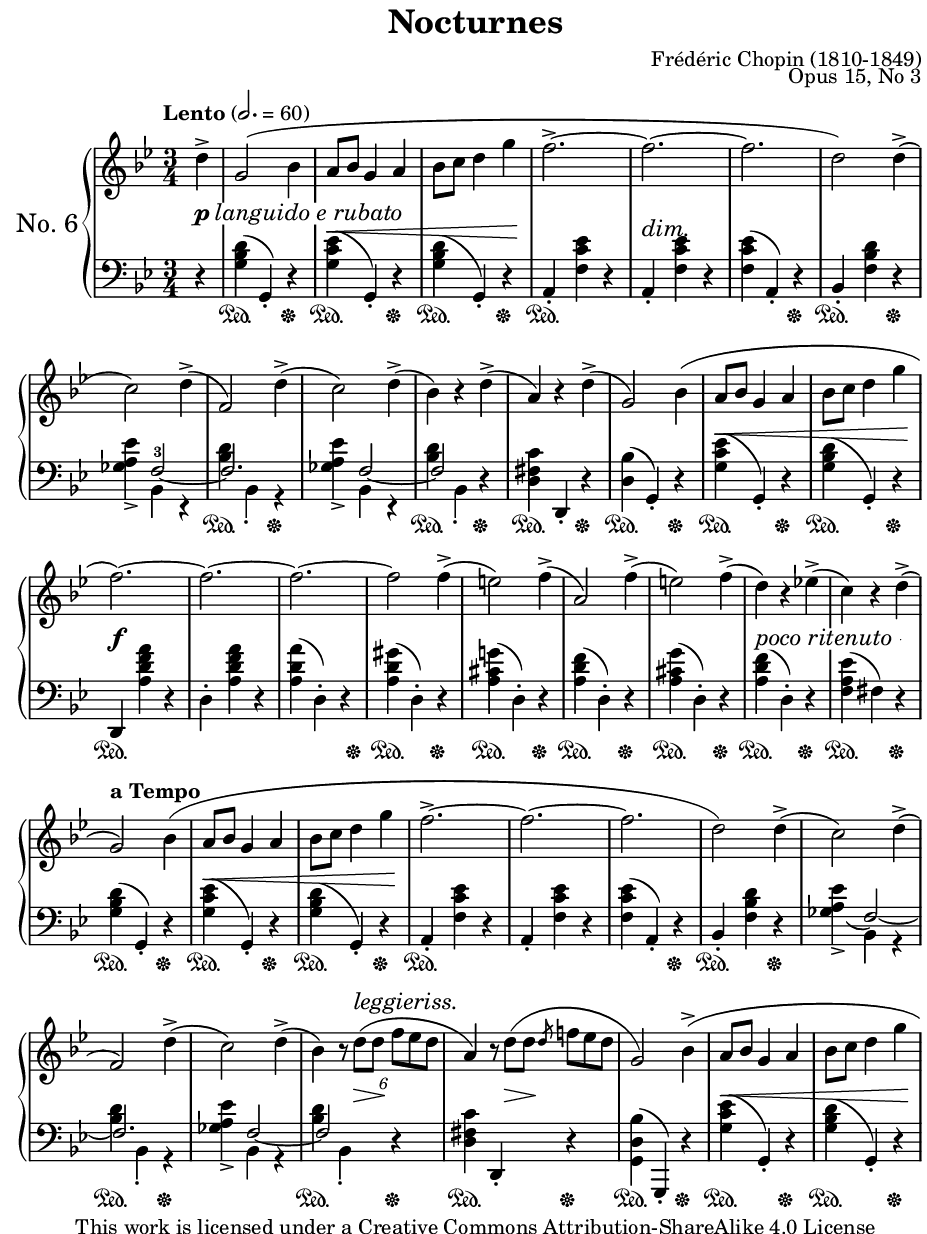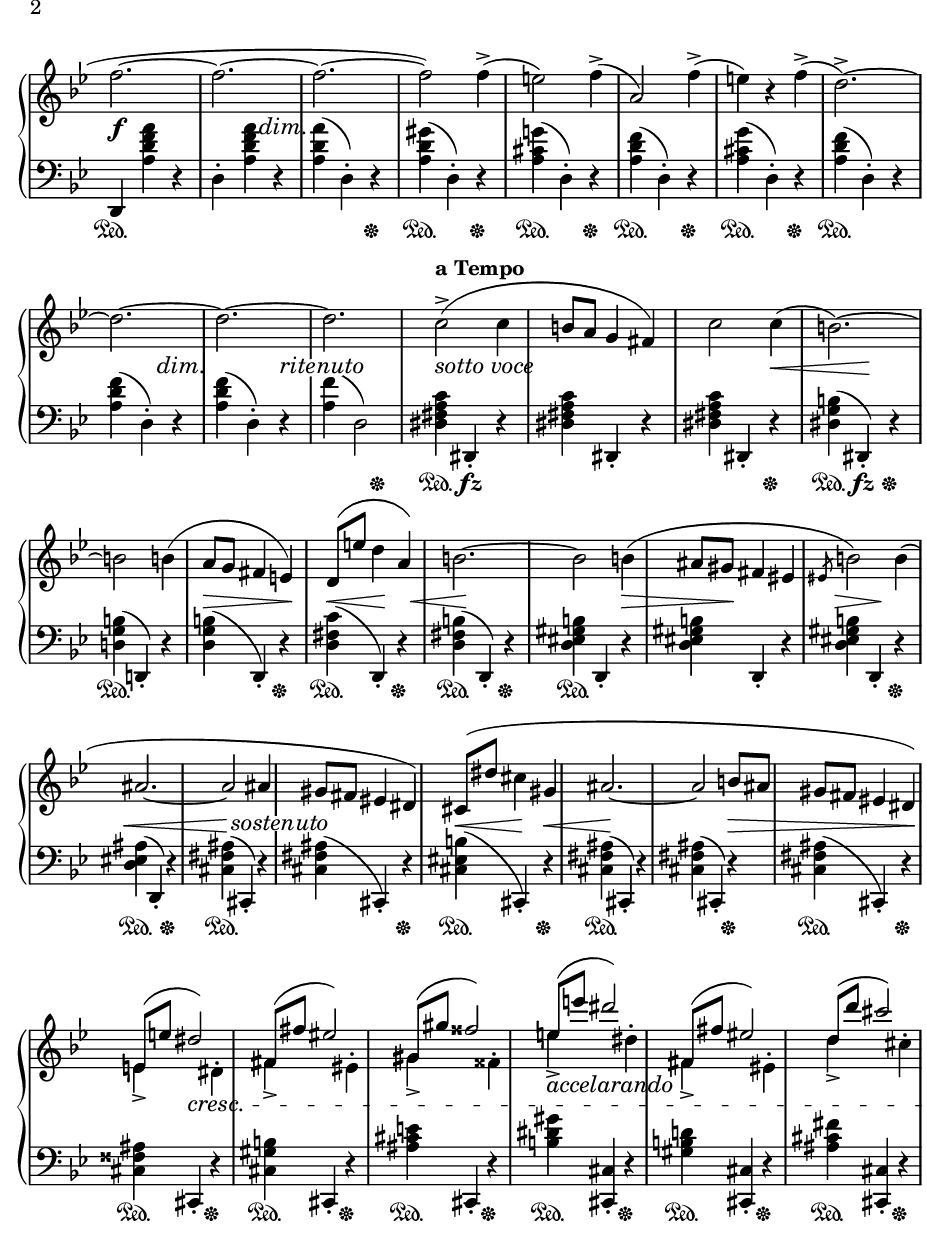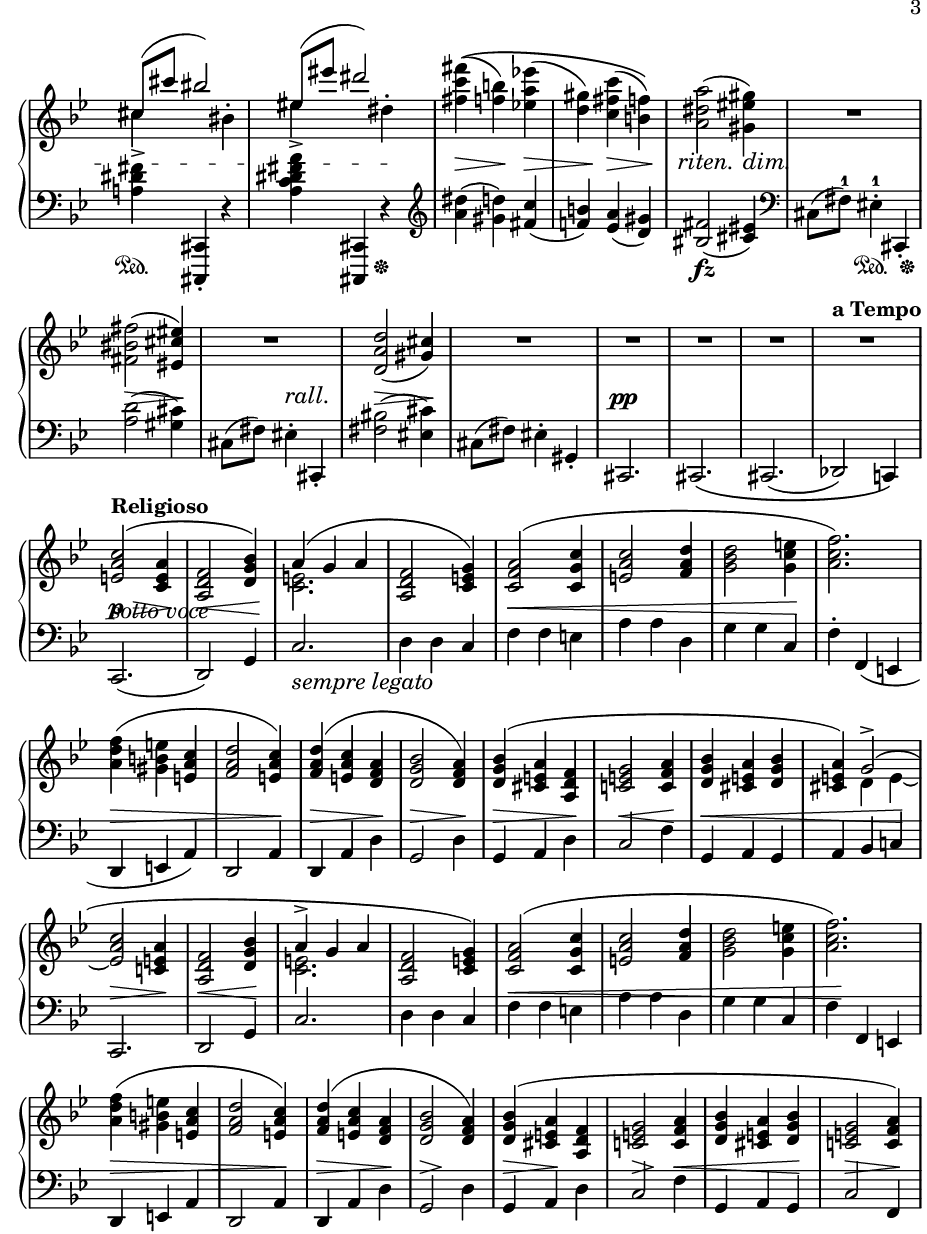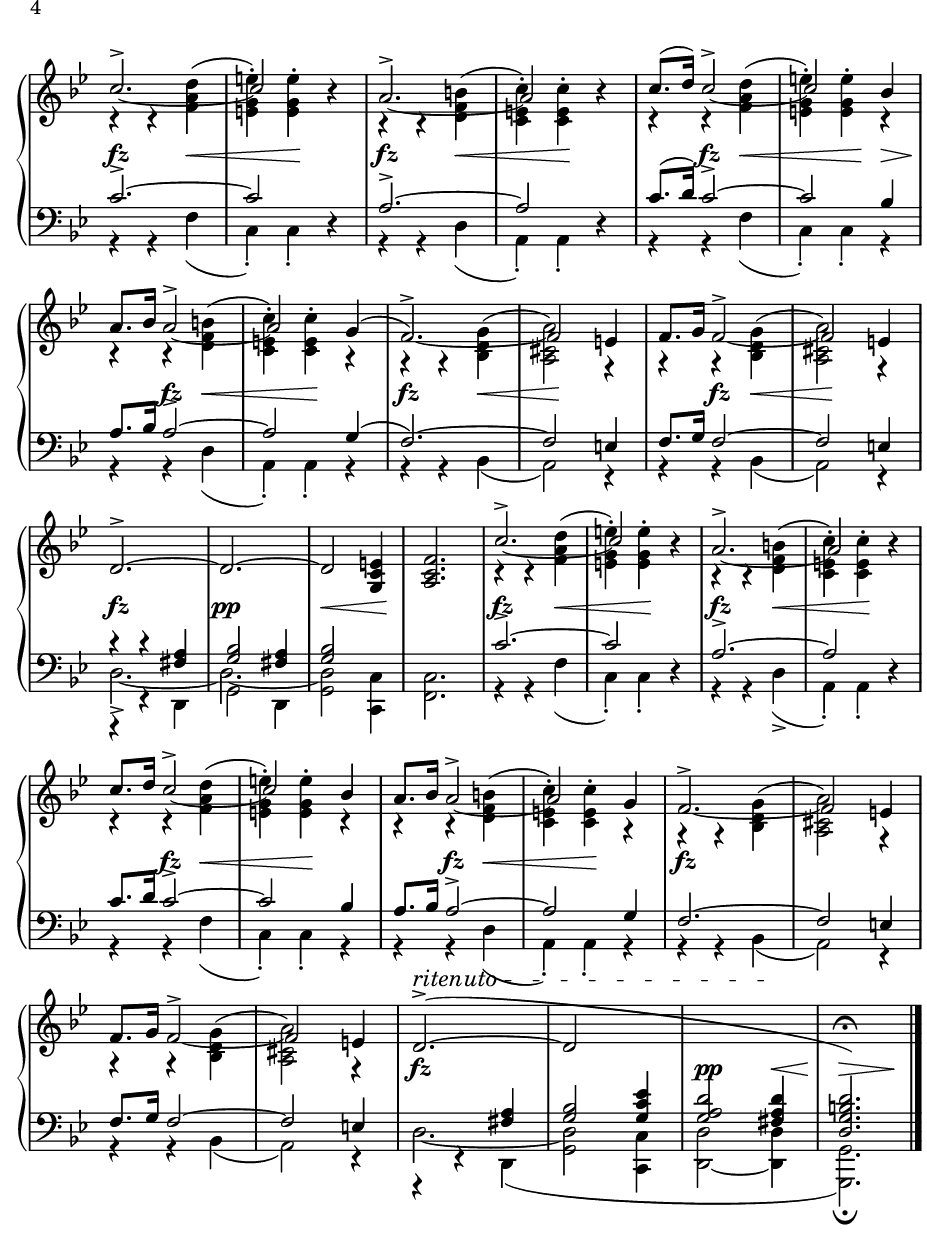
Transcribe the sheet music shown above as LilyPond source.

\version "2.22.1"

\version "2.22.1"

#(set! paper-alist
  (cons '("kobo" . (cons (* 15.7 cm) (* 20.9 cm))) paper-alist))
#(set-global-staff-size 18)

\header {
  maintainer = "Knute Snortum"
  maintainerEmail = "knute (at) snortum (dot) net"
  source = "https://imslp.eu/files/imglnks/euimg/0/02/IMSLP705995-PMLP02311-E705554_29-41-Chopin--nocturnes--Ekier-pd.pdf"
}

\paper {
  ragged-right = ##f
  ragged-last-bottom = ##f

  markup-system-spacing =
    #'((basic-distance . 2)
       (padding . 1)) % defaults: 1, 0.5

  system-system-spacing =
    #'((basic-distance . 6)
       (minimum-distance . 4)
       (padding . 3)
       (stretchability . 40)) % defaults: 12, 8, 1, 60

  last-bottom-spacing =
    #'((basic-distance . 2)
       (minimum-distance . 1)
       (padding . 2)
       (stretchability . 30)) % defaults 1, 0, 1, 30

  top-system-spacing.minimum-distance = 10

  #(set-paper-size "kobo")

  % These settings are scaled to paper-size
  top-margin = 0
  bottom-margin = 0
  left-margin = 5
  right-margin = 1

  tocTitleMarkup = \markup \huge \column {
    \fill-line { \null "Table of Contents" \null }
    \hspace #1
  }

  tocItemMarkup = \tocItemWithDotsMarkup
}

%...+....1....+....2....+....3....+....4....+....5....+....6....+....7....+....

\version "2.22.1"
\language "english"

\version "2.22.1"

% Redefine

staffUp   = \change Staff = "upper"
staffDown = \change Staff = "lower"

insideSlur = \once \override Script.avoid-slur = #'inside
textUnderSlur = {
  \once \override TextScript.avoid-slur = #'inside
  \once \override TextScript.outside-staff-priority = ##f
}
dynamicUnderSlur = { 
  \once \override DynamicLineSpanner.avoid-slur = #'inside
  \once \override DynamicLineSpanner.outside-staff-priority = ##f
}

slashFlag = \once \override Flag.stroke-style = "grace"

omitOneAccidental = \once \omit Accidental

onlyNoteHead = {
  \once \omit Stem
  \once \omit Flag
  \once \omit Dots
}

strictGraceOn = {
  \override Score.SpacingSpanner.strict-note-spacing = ##t
  \newSpacingSection
}

strictGraceOff = {
  \revert Score.SpacingSpanner.strict-note-spacing
  \newSpacingSection
}

tupletNumberOn = \undo \omit TupletNumber
tupletNumberOff = \omit TupletNumber

% Positions and shapes

forceHShiftAOn = \override NoteColumn.force-hshift = 0.5
forceHShiftBOn = \override NoteColumn.force-hshift = 0.85
forceHShiftC = \once \override NoteColumn.force-hshift = 1
forceHShiftD = \override NoteColumn.force-hshift = 3
forceHShiftD = \override NoteColumn.force-hshift = 0.7
forceHShiftE = \once \override NoteColumn.force-hshift = 0.375
forceHShiftF = \once \override NoteColumn.force-hshift = -0.325
forceHShiftOff = \override NoteColumn.force-hshift = 0

moveNoteColumnA = \once \override NoteColumn.X-offset = 4

columnShiftAOn = \override NoteColumn.X-offset = -0.5
columnShiftOff = \revert NoteColumn.X-offset 

accidentalShiftA = \once \override Accidental.X-offset = -0.75

moveFzA = 
  \tweak X-offset -3.5
  \tweak Y-offset -2
  \etc
moveFzB = 
  \tweak X-offset -3
  \tweak Y-offset -3
  \etc
moveTextA = \once \override TextScript.Y-offset = 5
moveTextB = \once \override TextScript.Y-offset = 3
moveHairpinA = \tweak Y-offset -1.6 \etc
movePedalA = 
  \tweak X-offset 4
  \tweak Y-offset -2
  \etc
movePedalB = \tweak Y-offset 4 \etc
moveRestA = \tweak Y-offset -1 \etc
moveConForza = 
  \tweak X-offset -3
  \tweak Y-offset -2
  \etc
moveTupletNumberA = \tweak TupletNumber.Y-offset 0 \etc
moveTupletNumberB = \tweak TupletNumber.Y-offset 4 \etc
moveFingerA = \tweak Y-offset 8 \etc
  
beamPositionsA = \once \override Beam.positions = #'(-6 . -5)
beamPositionsB = \once \override Beam.positions = #'(-0.5 . -0.7) % d-c
beamPositionsC = \once \override Beam.positions = #'(-0.4 . 0) % d-e
beamPositionsD = \once \override Beam.positions = #'(0.8 . 1.2) % f-g
beamPositionsE = \once \override Beam.positions = #'(1.6 . 1.2) % a-g
beamPositionsF = \once \override Beam.positions = #'(0.2 . 0.6) % e-f
beamPositionsG = \once \override Beam.positions = #'(2.4 . 3.2) % c-e
beamPositionsH = \once \override Beam.positions = #'(2 . 1) % b-a
beamPositionsI = \once \override Beam.positions = #'(2.8 . 2.8) % d-d
beamPositionsJ = \once \override Beam.positions = #'(0.3 . 0) % f-e
beamPositionsK = \once \override Beam.positions = #'(1 . 1.4) % a-b
beamPositionsL = \once \override Beam.positions = #'(2.4 . 2) % c-b
beamPositionsM = \once \override Beam.positions = #'(1 . 1.4) % g-a
beamPositionsN = \once \override Beam.positions = #'(2.4 . 2.8) % c-d
beamPositionsO = \once \override Beam.positions = #'(1 . 1) % g-g
beamPositionsP = \once \override Beam.positions = #'(0.8 . 0.8) % f-f
beamPositionsQ = \once \override Beam.positions = #'(-0.8 . -0.4) % c-d (down)
beamPositionsR = \once \override Beam.positions = #'(1.2 . 1.8) % c-d (bass)
beamPositionsS = \once \override Beam.positions = #'(7 . 6.5)
beamPositionsT = \once \override Beam.positions = #'(5 . 5.5)
beamPositionsU = \once \override Beam.positions = #'(6 . 6.5)
beamPositionsV = \once \override Beam.positions = #'(6.5 . 7)
beamPositionsW = \once \override Beam.positions = #'(2.4 . 2.4) % c-c

stemLengthA = \once \override Stem.length = 7.5
stemLengthB = \once \override Stem.length = 5.25

tieShapeA = \shape #'((0 . 0) (0 . -1) (0 . -1) (0 . 0)) \etc
tieShapeB = \shape #'((0 . -1) (0 . -0.5) (0 . 0) (0 . 0)) \etc
tieShapeC = \shape #'((0 . 0) (0 . -0.1) (0 . -0.1) (-0.2 . 0.4)) \etc
tieShapeD = \shape #'((0 . 0) (0 . 0.1) (0 . 0.1) (0 . 0.4)) \etc
slurShapeA = \shape #'((-0.25 . 0.75) (0 . 0.5) (0 . 0) (0 . 0)) \etc
slurShapeB = \shape #'((0 . 0) (0 . 0) (0 . 1) (0 . 0)) \etc
slurShapeC = \shape #'((0 . 0) (0 . 3.25) (0 . 1.5) (0 . -1)) \etc
slurShapeD = \shape #'((0 . 1) (0 . 1) (0 . 1) (0 . 1)) \etc
slurShapeE = \shape #'((0 . -1) (0 . 0.5) (0 . 0.5) (0 . -1)) \etc
slurShapeF = \shape #'((0 . 0) (0 . 0) (0 . 0) (-0.75 . -0.5)) \etc
slurPositionA = \tweak positions #'(0 . 3) \etc

% Markup

semplice = \markup \large \italic \whiteout "semplice e tranquillo"
sempreLeg = \markup \large \italic "sempre legato"
dolciss = \markup \large \italic "dolciss."
dolcissSmall = \markup \small \italic "dolciss."
delicatiss = \markup \large \italic "delicatiss."
ossia = \markup \small \italic "ossia"
dimm = \markup \large \italic "dim."
ppPocoRit = \markup { \dynamic pp \large \italic "e poco ritenuto" }
fzm = \markup \dynamic fz
aTempo = \markup \large \italic "a tempo"
sottoVoce = \markup \large \italic "sotto voce"
crescm = \markup \large \italic "cresc."
pfzSempre = \markup { \dynamic { p fz } \large \italic "sempre legato" }
rallECalan = \markup \large \italic "rall. e calando"
conFuoco = \markup \large \italic "con fuoco"
conFuocoTempo = \markup {
 \bold "con fuoco"
 \concat {
   (
   \smaller \general-align #Y #DOWN \note {4} #1
   " = 84"
   )
 }
}
sostenuto = \markup \large \italic \whiteout "sostenuto"
leggiero = \markup \large \italic "leggiero"
iDuePed = \markup \italic "(i due Ped.)"
conForza = \markup \large \italic "con forza"
unaCordaM = \markup \italic "(una corda)"
ppEPocoRit = \markup { \dynamic pp \large \italic "e poco ritenuto" }
decrescm = \markup \large \italic "decresc."
dolce = \markup \large \italic "dolce"
leggierissimo = \markup \large \italic "leggierissimo"
rall = \markup \large \italic "rall."
smorzando = \markup \large \italic "smorzando"
stringendo = \markup \large \italic "stringendo"
ritenuto = \markup \large \italic "ritenuto"
pLangERubato = \markup { 
  \dynamic p \large \italic \whiteout "languido e rubato" 
}
leggieriss = \markup \large \italic "leggieriss."
ritenutoWO = \markup {
  \large \italic \override #'((style . outline) (thickness . 3)) 
  \whiteout "ritenuto"
}
accelarando = \markup \large \italic "accelarando"
riten = \markup \large \italic "riten."

threeOne = \finger \markup \overtie #"31"

% Scheme functions

forceStemLength =
#(define-music-function (len) (number?)
   (once
    (propertyOverride
     '(Stem after-line-breaking)
     (lambda (grob)
       (let ((beam (ly:grob-object grob 'beam)))
         (ly:grob-property beam 'quantized-positions)
         (ly:grob-set-property! grob 'length len))))))

% ly:expect-warning only works to supress once.  This function allows
% you to specify the number of times a warning appears.
#(define ly:expect-warning-times (lambda args
   (for-each (lambda _ (apply ly:expect-warning (cdr args)))
             (iota (car args)))))

\include "articulate.ly"

voiceSix = #(context-spec-music (make-voice-props-set 5) 'Voice)

global = {
  \time 3/4
  \key g \minor
  \accidentalStyle piano
}

rightHandUpper = \relative {
  \oneVoice
  \partial 4 d''4->
  g,2( bf4 |
  a8 bf g4 a |
  bf8 c d4 g |
  f2.->~ |
  f2.~ |
  f2. |
  d2) d4->( |
  c2) d4->( |

  \barNumberCheck 9
  f,2) d'4->( |
  c2) d4->( |
  bf4) r d->( |
  a4) r d->( |
  g,2) bf4( |
  a8 bf g4 a |
  bf8 c d4 g |
  f2.)~ |

  \barNumberCheck 17
  f2.~ |
  f2.~ |
  f2 f4->( |
  e2) f4->( |
  a,2) f'4->( |
  e2) f4->( |
  d4) r ef->( |
  c4) r d->( |

  \barNumberCheck 25
  \tempo "a Tempo"
  g,2) bf4( |
  a8 bf g4 a |
  bf8 c d4 g |
  f2.->~ |
  f2.~ |
  f2. |
  d2) d4->( |
  c2) d4->( |

  \barNumberCheck 33
  f,2) d'4->( |
  c2) d4->( |
  bf4) \omit TupletBracket \tuplet 6/4 { r8 d(^\leggieriss d f ef d } |
  a4) \tupletNumberOff \tuplet 6/4 { r8 d( d \slashedGrace { d8 } f ef d } |
  g,2) bf4->( |
  a8 bf g4 a |
  bf8 c d4 g |
  f2.~ |

  \barNumberCheck 41
  f2.~ |
  f2.~ |
  f2) f4->( |
  e2) f4->( |
  a,2) f'4->( |
  e4) r f->( |
  d2.->)~ |
  d2.~ |

  \barNumberCheck 49
  d2.~ |
  d2. |
  \tempo "a Tempo"
  c2->( c4 |
  b8 a g4 fs) |
  c'2 c4( |
  b2.)~ |
  b2 b4( |
  a8 g fs4 e) |

  \barNumberCheck 57
  d8( e' d4 a) |
  b2.~ |
  b2 b4( |
  as8 gs fs4 es |
  \slashedGrace { es8 } b'2) b4( |
  as2.~ |
  as2 as4 |
  gs8 fs es4 ds) |

  \barNumberCheck 65
  cs8( ds' cs4 gs |
  as2.~ |
  as2 b8 as |
  gs8 fs es4 ds) |
  \voiceOne
  e8( e' ds2) |
  fs,8( fs' es2) |
  gs,8( gs' fss2) |
  e8( e' ds2) |

  \barNumberCheck 73
  fs,,8( fs' es2) |
  d8( d' cs2) |
  cs,8( cs' bs2) |
  es,8( es' ds2) |
  \oneVoice
  <fs, c' fs>4\(( <f b>) <ef a ef'>( |
  <d gs>4) <c fs c'>( <b f'>)\) |
  <a ds a'>2( <gs es' gs>4) |
  R2. |

  \barNumberCheck 81
  <fs bs fs'>2( <es cs' es>4) |
  R2. |
  <d a' d>2( <gs cs>4) |
  R2. * 4 |
  \tempo "a Tempo"
  R2. |

  \barNumberCheck 89
  \tempo "Religioso"
  <e a c>2^( <c e a>4 |
  <a d f>2 <d g bf>4) |
  \voiceOne
  a'4( g a |
  \oneVoice
  <a, d f>2 <c e g>4) |
  <c f a>2( <c g' c>4 |
  <e a c>2 <f a d>4 |
  <g bf d>2 <g c e>4 |
  <a c f>2.) |

  \barNumberCheck 97
  <a d f>4( <gs b e> <e a c> |
  <f a d>2 <e a c>4) |
  <f a d>4^( <e a c> <d f a> |
  <d g bf>2 <d f a>4) |
  <d g bf>4^( <cs e a> <a d f> |
  <c e g>2 <c f a>4 |
  <d g bf>4 <cs e a> <d g bf> |
  <cs e a>4) \voiceOne g'2->( |

  \barNumberCheck 105
  s2 <c, e a>4 |
  <a d f>2 <d g bf>4 |
  a'4-> g a |
  \oneVoice
  <a, d f>2 <c e g>4) |
  <c f a>2( <c g' c>4 |
  <e a c>2 <f a d>4 |
  <g bf d>2 <g c e>4 |
  <a c f>2.) |

  \barNumberCheck 113
  <a d f>4( <gs b e> <e a c> |
  <f a d>2 <e a c>4) |
  <f a d>4^( <e a c> <d f a> |
  <d g bf>2 <d f a>4) |
  <d g bf>4^( <cs e a> <a d f> |
  <c e g>2 <c f a>4 |
  <d g bf>4 <cs e a> <d g bf> |
  <c e g>2 <c f a>4) |

  \barNumberCheck 121
  \voiceOne c'2.^>-\tieShapeC _~ |
  c2 \oneVoice r4 |
  \voiceOne a2.^>-\tieShapeC _~ |
  a2 \oneVoice r4 |
  \voiceOne c8.^( d16) c2^>-\tieShapeC _~ |
  c2 bf4 |
  a8. bf16 a2^>-\tieShapeC _~ |
  a2 g4^( |

  \barNumberCheck 129
  f2.^>)-\tieShapeD _~ |
  f2 e4 |
  f8. g16 f2^>-\tieShapeD _~ |
  f2 e4 |
  d2.->~ |
  d2.~ |
  d2 <g, c e>4 |
  <a c f>2. |

  \barNumberCheck 137
  c'2.->-\tieShapeC _~ |
  c2 \oneVoice r4 |
  \voiceOne a2.->-\tieShapeC _~ |
  a2 \oneVoice r4 |
  \voiceOne c8. d16 c2->-\tieShapeC _~ |
  c2 bf4 |
  a8. bf16 a2->-\tieShapeC _~ |
  a2 g4 |

  \barNumberCheck 145
  f2.->-\tieShapeD _~ |
  f2 e4 |
  f8. g16 f2->-\tieShapeD _~ |
  f2 e4 |
  \set crescendoText = \ritenuto
  \set crescendoSpanner = #'text
  d2.->~(-\tweak Y-offset 2.5 ^\< |
  d2 \staffDown <g, c ef>4 |
  <g a d>2 <fs a d>4\! |
  <d g b d>2.)-\tweak Y-offset 11 \fermata |
  \bar "|."
}

rightHandLower = \relative {
  \voiceTwo
  \partial 4 s4
  s2. * 8 |

  \barNumberCheck 9
  s2. * 8 |

  \barNumberCheck 17
  s2. * 8 |

  \barNumberCheck 25
  s2. * 8 |

  \barNumberCheck 33
  s2. * 8 |

  \barNumberCheck 41
  s2. * 8 |

  \barNumberCheck 49
  s2. * 8 |

  \barNumberCheck 57
  s2. * 8 |

  \barNumberCheck 65
  s2. * 4 |
  e'4-> s ds^. |
  fs4-> s es^. |
  gs4-> s fss^. |
  e'4->_\accelarando s ds^. |

  \barNumberCheck 73
  fs,4-> s es^. |
  d'4-> s cs^. |
  cs4-> s bs^. |
  es4-> s ds^. |
  s2. * 4 |

  \barNumberCheck 81
  s2. * 8 |

  \barNumberCheck 89
  s2. * 2 |
  <c, e>2. |
  s2. * 5 |

  \barNumberCheck 97
  s2. * 7 |
  s4 d e~ |

  \barNumberCheck 105
  \voiceOne
  \omitOneAccidental <e a c>2 s4 |
  s2. |
  \voiceTwo
  <c e>2. |
  s2. * 5 |

  \barNumberCheck 113
  s2. * 8 |

  \barNumberCheck 121
  r4 r <f a d>^( |
  <e g e'>4^.) q^. s |
  r4 r <d f b>^( |
  <c e c'>4^.) q^. s |
  r4 r <f a d>^( |
  <e g e'>4^.) q^. r |
  r4 r <d f b>4^( |
  <c e c'>4^.) q^. r |

  \barNumberCheck 129
  r4 r <bf d g>^( |
  <a cs a'>2) r4 |
  r4 r <bf d g>^( |
  <a cs a'>2) r4 |
  \staffDown \voiceThree r4 r <fs a> |
  <g bf>2 <fs a>4 |
  <g bf>2 s4 |
  s2. |

  \barNumberCheck 137
  \voiceTwo \staffUp r4 r <f' a d>^( |
  <e g e'>4^.) q^. s |
  r4 r <d f b>^( |
  <c e c'>4^.) q^. s |
  r4 r <f a d>^( |
  <e g e'>4^.) q^. r |
  r4 r <d f b>^( |
  <c e c'>4^.) q^. r |

  \barNumberCheck 145
  r4 r <bf d g>^( |
  <a cs a'>2) r4 |
  r4 r <bf d g>^( |
  <a cs a'>2) r4 |
  s2 \staffDown \stemUp <fs a>4 |
  <g bf>2 s4 |
  s2. * 2 |
}

rightHand = <<
  \clef treble
  \global
  \tempo "Lento" 2. = 60
  \new Voice \rightHandUpper
  \new Voice \rightHandLower
>>

leftHandUpper = \relative {
  \oneVoice
  \partial 4 r4
  <g bf d>4( g,-.) r |
  <g' c ef>4( g,-.) r |
  <g' bf d>4( g,-.) r |
  a4-. <f' c' ef> r |
  a,4-. <f' c' ef> r |
  <f c' ef>( a,-.) r |
  bf4-. <f' bf d> r |
  \voiceThree
  s4 f2-3_~ |

  \barNumberCheck 9
  f2. |
  s4 f2_~ |
  f2 \oneVoice r4 |
  <d fs c'>4 d,-. r |
  <d' bf'>4( g,-.) r |
  <g' c ef>4( g,-.) r |
  <g' bf d>4( g,-.) r |
  d4 <a'' d f a> r |

  \barNumberCheck 17
  d,4-. <a' d f a> r |
  <a d a'>4( d,-.) r |
  <a' d gs>4( d,-.) r |
  <a' cs g'>4( d,-.) r |
  <a' d f>4( d,-.) r |
  <a' cs g'>4( d,-.) r |
  <a' d f>4( d,-.) r |
  <f a ef'>4( fs) r |

  \barNumberCheck 25
  <g bf d>4( g,-.) r |
  <g' c ef>4( g,-.) r |
  <g' bf d>4( g,-.) r |
  a4-. <f' c' ef> r |
  a,4-. <f' c' ef> r |
  <f c' ef>( a,-.) r |
  bf4-. <f' bf d> r |
  \voiceThree
  \hideNotes gf4_( \unHideNotes f2)_~ |

  \barNumberCheck 33
  f2. |
  s4 f2_~ |
  f2 \oneVoice r4 |
  <d fs c'>4 d,-. r |
  <g d' bf'>4( g,-.) r |
  <g'' c ef>4( g,-.) r |
  <g' bf d>4( g,-.) r |
  d4 <a'' d f a> r |

  \barNumberCheck 41
  d,4-. <a' d f a> r |
  <a d a'>4( d,-.) r |
  <a' d gs>4( d,-.) r |
  <a' cs g'>4( d,-.) r |
  <a' d f>4( d,-.) r |
  <a' cs g'>4( d,-.) r |
  <a' d f>4( d,-.) r |
  <a' d f>4( d,-.) r |

  \barNumberCheck 49
  <a' d f>4( d,-.) r |
  <a' f'>4( d,2) |
  <ds fs a c>4 ds,-._\fz r |
  <ds' fs a c>4 ds,-. r |
  <ds' fs a c>4 ds,-. r |
  <ds' g b>4( ds,-.)_\fz r |
  <d' g b>( d,-.) r |
  <d' g b>( d,-.) r |

  \barNumberCheck 57
  <d' fs c'>4( d,-.) r |
  <d' fs b>4( d,-.) r |
  \repeat unfold 3 { <d' es gs b>4 d,-. r | }
  <d' es as>4( d,-.) r |
  <cs' fs as>4( cs,4-.) r |
  <cs' fs as>4( cs,4-.) r |

  \barNumberCheck 65
  <cs' es b'>4( cs,-.) r |
  \repeat unfold 3 { <cs' fs as>4( cs,-.) r | }
  <cs' fss as>4 cs,-. r |
  <cs' gs' b>4 cs,-. r |
  <as'' cs e>4 cs,,-. r |
  <b'' ds gs>4 <cs,, cs'>-. r |

  \barNumberCheck 73
  <gs'' b d>4 <cs,, cs'>-. r |
  <as'' cs fs>4 <cs,, cs'>-. r |
  <a'' ds fs>4 <cs,,, cs'>-. r |
  <a''' c ds fs a>4 <cs,,, cs'> r |
  \clef treble
  <a'''' ds>4( <gs d'>) <fs c'>( |
  <f b>4) <ef a>( <d gs>) |
  <bs fs'>2(_\fz <cs es>4) |
  \clef bass cs,8( fs-1) es4-.-1 cs,-. |

  \barNumberCheck 81
  <a'' d>2( <gs cs>4) |
  cs,8( fs) es4-. cs,-. |
  <fs' bs>2( <es cs'>4) |
  cs8( fs) es4-. gs,-. |
  cs,2. |
  cs2.\( |
  cs2.( |
  df2) c4\) |

  \barNumberCheck 89
  c2.(^\sottoVoce |
  d2) g4 |
  c2._\sempreLeg |
  d4 d c |
  f4 f e |
  a4 a d, |
  g4 g c, |
  f4-. f,( e |

  \barNumberCheck 97
  d4 e a) |
  d,2 a'4 |
  d,4 a' d |
  g,2 d'4 |
  g,4 a d |
  c2 f4 |
  g,4 a g |
  a4 bf c |

  \barNumberCheck 105
  c,2. |
  d2 g4 |
  c2. |
  d4 d c |
  f4 f e |
  a4 a d, |
  g4 g c, |
  f f, e |

  \barNumberCheck 113
  d4 e a |
  d,2 a'4 |
  d,4 a' d |
  g,2 d'4 |
  g,4 a d |
  c2 f4 |
  g,4 a g|
  c2 f,4 |

  \barNumberCheck 121
  \voiceThree c''2.^>~ |
  c2 \oneVoice r4 |
  \voiceThree a2.^>~ |
  a2 \oneVoice r4 |
  \voiceThree c8.^( d16) c2^>~ |
  c2 bf4 |
  a8. bf16 a2^>~ |
  a2 g4^( |

  \barNumberCheck 129
  f2.)~ |
  f2 e4 |
  f8. g16 f2~ |
  f2 e4 |
  \voiceSix d2.->~ |
  d2.~ |
  <g, d'>2 \voiceFour <c, c'>4 |
  <f c'>2. |

  \barNumberCheck 137
  \voiceThree c''2.->~ |
  c2 \oneVoice r4 |
  \voiceThree a2.->~ |
  a2 \oneVoice r4
  \voiceThree c8. d16 c2->~ |
  c2 bf4 |
  a8. bf16 a2->~ |
  a2 g4 |

  \barNumberCheck 145
  f2.~ |
  f2 e4 |
  f8. g16 f2~ |
  f2 e4 |
  \voiceFour d2.~ |
  <g, d'>2 s4 |
  s2. * 2 |
}

leftHandLower = \relative {
  \voiceFour
  \partial 4 s4
  s2. * 7 |
  <gf a ef'>4-> bf, \tweak Y-offset -3 r |

  \barNumberCheck 9
  <bf' d>4 bf,-. r |
  <gf' a ef'>4-> bf, \tweak Y-offset -3 r |
  <bf' d>4 bf,-. s |
  s2. * 5 |

  \barNumberCheck 17
  s2. * 8 |

  \barNumberCheck 25
  s2. * 7 |
  <gf' a ef'>4-> bf, r |

  \barNumberCheck 33
  <bf' d> bf,-. r |
  <gf' a ef'>4-> bf, r |
  <bf' d> bf,-. s |
  s2. * 5 |

    \barNumberCheck 41
  s2. * 8 |

  \barNumberCheck 49
  s2. * 8 |

  \barNumberCheck 57
  s2. * 8 |

  \barNumberCheck 65
  s2. * 8 |

  \barNumberCheck 73
  s2. * 8 |

  \barNumberCheck 81
  s2. * 8 |

  \barNumberCheck 89
  s2. * 8 |

  \barNumberCheck 97
  s2. * 8 |

  \barNumberCheck 105
  s2. * 8 |

  \barNumberCheck 113
  s2. * 8 |

  \barNumberCheck 121
  r4 r f'( |
  c4-.) c-. s |
  r4 r d( |
  a4-.) a-. s |
  r4 r f'( |
  c4-.) c-. r |
  r4 r d( |
  a-.) a-. r |

  \barNumberCheck 129
  r4 r bf( |
  a2) r4 |
  r4 r bf( |
  a2) r4 |
  r4 r d, |
  g2 d4 |
  s2. * 2 |

  \barNumberCheck 137
  \voiceFour r4 r f'( |
  c4-.) c-. s |
  r4 r d->( |
  a4-.) a-. s |
  r4 r f'( |
  c4-.) c-. r |
  r4 r d( |
  a4-.) a-. r |

  \barNumberCheck 145
  r4 r bf( |
  a2) r4 |
  r4 r bf( |
  a2) r4 |
  \voiceSix r4 r d,4( |
  s2 \voiceFour <c c'>4 |
  <d~ d'>2 q4 |
  <g, g'>2.)\fermata |
}

leftHand = <<
  \clef bass
  \global
  \new Voice \leftHandUpper
  \new Voice \leftHandLower
>>

dynamics = {
  \override TextScript.Y-offset = -0.5
  \partial 4 s4^\pLangERubato
  s2. |
  s2.\< |
  s2 s8 s\! |
  s2. |
  s2.^\dimm |
  s2. * 3 |

  \barNumberCheck 9
  s2. * 5 |
  s2.\< |
  s2 s8 s\! |
  s2.\f |

  \barNumberCheck 17
  s2. * 6 |
  \set crescendoText = \markup \large \whiteout "poco ritenuto"
  \set crescendoSpanner = #'text
  s2.\< |
  s2 s8 s\! |

  \barNumberCheck 25
  s2. |
  \set crescendoSpanner = #'hairpin
  s2.\< |
  s2 s8 s\! |
  s2. * 5 |

  \barNumberCheck 33
  s2. * 2 |
  s4 \omit TupletBracket \tupletNumberOff \tuplet 3/2 { s8 s\> s\! } s4 |
  s4 \tuplet 3/2 { s8 s\> s\! } s4 |
  s2. |
  s2.\< |
  s2 s8 s\! |
  s2.\f |

  \barNumberCheck 41
  s4 s8 s^\dimm s4 |
  s2. * 6 |
  s4 s8 s^\dimm s4 |

  \barNumberCheck 49
  s2 s4^\ritenutoWO |
  s2. |
  s2.^\sottoVoce |
  s2. |
  s2 s4\< |
  s4 s\! s |
  s2. |
  s2\> s4\! |

  \barNumberCheck 57
  s4\< s\! s8 s\< |
  s8 s\! s2 |
  s2 s4\> |
  s8 s\! s2 |
  s4\> s\! s |
  s2.\< |
  s16 s\! s8^\sostenuto s2 |
  s2. |

  \barNumberCheck 65
  s4\< s16 s\! s8 s4\< |
  s8 s\! s2 |
  s2 s4\> |
  s2 s4\! |
  s4 s2\cresc |
  s2. * 3 |

  \barNumberCheck 73
  s2. * 3 |
  s2 s8 s\! |
  s4\> s8\! s s4\> |
  s8 s\! s4\> s8 s\! |
  s2-\tweak X-offset -2 ^\riten s4^\dimm |
  s2. |

  \barNumberCheck 81
  s2\> s4\! |
  s4 s2^\rall |
  s2\> s4\! |
  s2. |
  s2.\pp |
  s2. * 3 |

  \barNumberCheck 89
  s2\p\> s8 s\! |
  s2\< s8 s\! |
  s2. * 2 |
  s2.\< |
  s2. |
  s2 s4\! |
  s2. |

  \barNumberCheck 97
  s2.\> |
  s2 s4\! |
  \repeat unfold 3 { s2\> s4\! | }
  s2\< s4\! |
  s2.\< |
  s2 s4\! |

  \barNumberCheck 105
  s2\> s4\! |
  s2\< s4\! |
  s2. * 2 |
  s2.\< |
  s2. * 2 |
  s8 s\! s2 |

  \barNumberCheck 113
  s2.\> |
  s2 s4\! |
  s2\> s4\! |
  s4\> s\! s |
  s4\> s\! s |
  s4\> s\! s\< |
  s2 s4\! |
  s2\> s4\! |

  \barNumberCheck 121
  s2\fz s4\< |
  s4 s\! s |
  s2\fz s4\< |
  s4 s\! s |
  s4 s\fz s\< |
  s4. s8\! s\> s16 s\! |
  s4 s\fz s\< |
  s4 s\! s |

  \barNumberCheck 129
  s2\fz s4\< |
  s8 s\! s2 |
  s4 s\fz s\< |
  s8 s\! s2 |
  s2.\fz |
  s2.\pp |
  s2\< s8 s\! |
  s2. |

  \barNumberCheck 137
  s2\fz s4\< |
  s4 s\! s |
  s2\fz s4\< |
  s4 s\! s |
  s4 s\fz s\< |
  s4 s\! s |
  s4 s\fz s\< |
  s4 s\! s |

  \barNumberCheck 145
  s2.\fz |
  s2. * 3 |
  s2.\fz |
  s2. |
  s2\pp s4\< |
  s2\> s4\! |
}

pedal = {
  \override TextScript.Y-offset = 0
  \partial 4 s4
  \repeat unfold 3 { s2\sustainOn s4\sustainOff | }
  s2.\sustainOn |
  s2. |
  s2 s4\sustainOff |
  s2\sustainOn s4\sustainOff |
  s2. |

  \barNumberCheck 9
  s2\sustainOn s4\sustainOff |
  s2. |
  \repeat unfold 5 { s2\sustainOn s4\sustainOff | }
  s2.\sustainOn |

  \barNumberCheck 17
  s2. |
  s2 s8 s\sustainOff |
  \repeat unfold 6 { s2\sustainOn s4\sustainOff | }

  \barNumberCheck 25
  \repeat unfold 3 { s2\sustainOn s4\sustainOff | }
  s2.\sustainOn |
  s2. |
  s2 s4\sustainOff |
  s2\sustainOn s4\sustainOff |
  s2. |

  \barNumberCheck 33
  s2\sustainOn s4\sustainOff |
  s2.
  \repeat unfold 5 { s2\sustainOn s4\sustainOff | }
  s2.\sustainOn |

  \barNumberCheck 41
  s2. |
  s2 s4\sustainOff |
  \repeat unfold 4 { s2\sustainOn s4\sustainOff | }
  s2.\sustainOn
  s2. |

  \barNumberCheck 49
  s2. |
  \override SustainPedal.Y-offset = -3
  s2 s4\sustainOff |
  s2.\sustainOn |
  s2. |
  s2 s4\sustainOff |
  s2\sustainOn s4\sustainOff |
  \revert SustainPedal.Y-offset
  s2.\sustainOn |
  s2 s4\sustainOff |

  \barNumberCheck 57
  s2\sustainOn s4\sustainOff |
  s2\sustainOn s4\sustainOff |
  s2.\sustainOn |
  s2. |
  s2 s4\sustainOff |
  s2\sustainOn s4\sustainOff |
  s2.\sustainOn |
  s2 s4\sustainOff |

  \barNumberCheck 65
  s2\sustainOn s4\sustainOff |
  s2.\sustainOn |
  s2 s4\sustainOff |
  s2\sustainOn s4\sustainOff |
  \repeat unfold 4 { s2\sustainOn s4\sustainOff | }

  \barNumberCheck 73
  \repeat unfold 2 { s2\sustainOn s4\sustainOff | }
  s2.\sustainOn |
  s2 s4\sustainOff |
  s2. * 3 |
  s4 s\sustainOn s8 s\sustainOff |

  \barNumberCheck 81
}

forceBreaks = {
  \partial 4 s4
  \repeat unfold 6 { s2.\noBreak } s2.\noPageBreak\break
  %{  8 %} \repeat unfold 7 { s2.\noBreak } s2.\noPageBreak\break
  %{ 16 %} \repeat unfold 8 { s2.\noBreak } s2.\noPageBreak\break
  %{ 25 %} \repeat unfold 7 { s2.\noBreak } s2.\noPageBreak\break
  %{ 33 %} \repeat unfold 6 { s2.\noBreak } s2.\pageBreak

  %{ 40 %} \repeat unfold 7 { s2.\noBreak } s2.\noPageBreak\break
  %{ 48 %} \repeat unfold 6 { s2.\noBreak } s2.\noPageBreak\break
  %{ 55 %} \repeat unfold 6 { s2.\noBreak } s2.\noPageBreak\break
  %{ 62 %} \repeat unfold 6 { s2.\noBreak } s2.\noPageBreak\break
  %{ 69 %} \repeat unfold 5 { s2.\noBreak } s2.\pageBreak

  %{ 75 %} \repeat unfold 5 { s2.\noBreak } s2.\noPageBreak\break
  %{ 81 %} \repeat unfold 7 { s2.\noBreak } s2.\noPageBreak\break
  %{ 89 %} \repeat unfold 7 { s2.\noBreak } s2.\noPageBreak\break
  %{ 97 %} \repeat unfold 7 { s2.\noBreak } s2.\noPageBreak\break
  %{ 105 %} \repeat unfold 7 { s2.\noBreak } s2.\noPageBreak\break
  %{ 113 %} \repeat unfold 7 { s2.\noBreak } s2.\pageBreak

  %{ 121 %} \repeat unfold 5 { s2.\noBreak } s2.\noPageBreak\break
  %{ 127 %} \repeat unfold 5 { s2.\noBreak } s2.\noPageBreak\break
  %{ 133 %} \repeat unfold 7 { s2.\noBreak } s2.\noPageBreak\break
  %{ 141 %} \repeat unfold 5 { s2.\noBreak } s2.\noPageBreak\break
}

nocturne-six-header = \header {
  opus = "Opus 10, No 3"
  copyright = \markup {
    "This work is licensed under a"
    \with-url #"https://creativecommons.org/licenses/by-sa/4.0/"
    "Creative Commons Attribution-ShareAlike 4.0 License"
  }
}

nocturne-six-layout = \layout {
  \context {
   \Score
   \override Slur.details.free-head-distance = #1
   \omit BarNumber
  }
}

nocturne-six-music = <<
  \new PianoStaff \with { instrumentName = \markup \huge "No. 6" } <<
    \new Staff = "upper" \rightHand
    \new Dynamics = "dynamics" \dynamics
    \new Staff = "lower" \leftHand
    \new Dynamics = "pedal" \pedal
    \new Devnull \forceBreaks
  >>
>>

nocturne-six-midi = \book {
  \bookOutputName "nocturne-op15-no3"
  \score {
    \keepWithTag midi
    \articulate <<
      \new Staff = "upper" << \rightHand \dynamics \pedal >>
      \new Staff = "lower" << \leftHand \dynamics \pedal >>
    >>
    \midi {
      \context {
        \Staff
        \consists "Dynamic_performer"
      }
      \context {
        \Voice
        \remove "Dynamic_performer"
      }
    }
  }
}


\bookpart {
  \header {
    title = "Nocturnes"
    composer = "Frédéric Chopin (1810-1849)"
    opus = "Opus 15, No 3"
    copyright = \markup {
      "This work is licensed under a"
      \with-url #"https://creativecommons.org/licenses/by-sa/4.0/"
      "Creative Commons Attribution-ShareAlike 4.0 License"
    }
  }
  \score {
    \keepWithTag layout
    \nocturne-six-music
    \nocturne-six-layout
  }
}

\nocturne-six-midi
